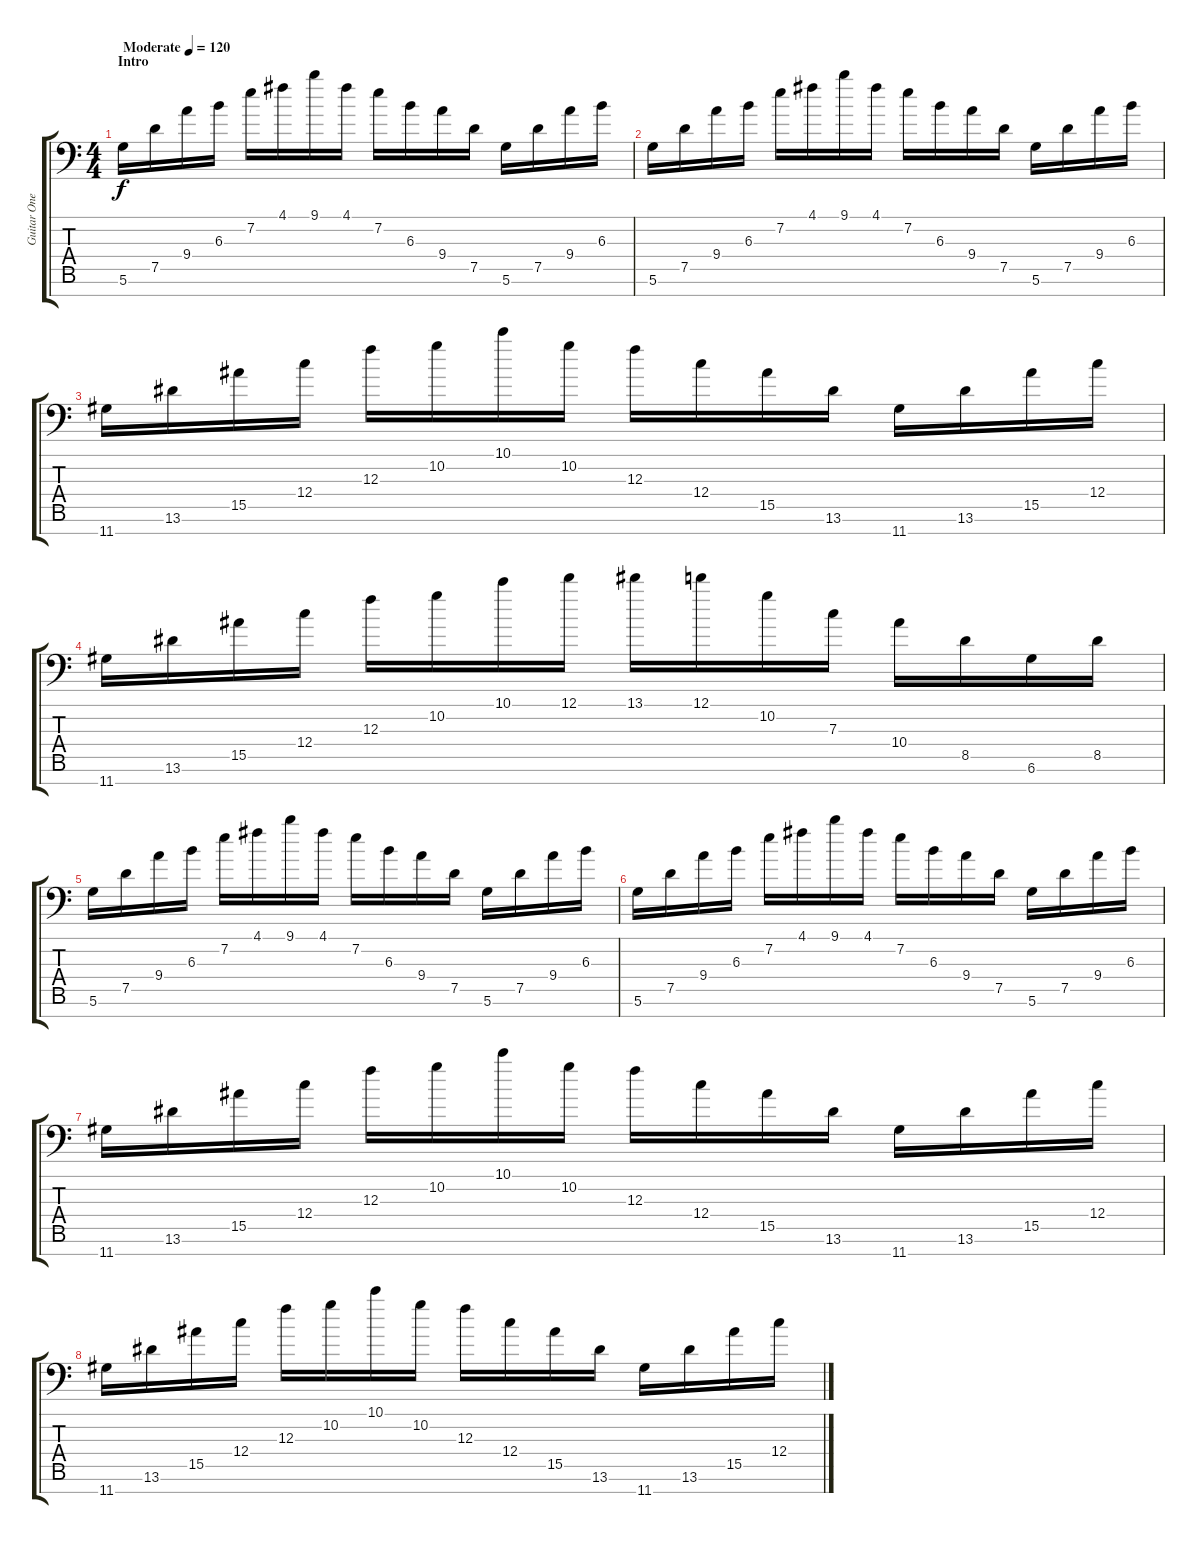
\track ("Guitar One" "Guitar One") {instrument overdrivenguitar}
\staff {score tabs}
\tuning (D4 A3 F3 C3 G2 D2 A1) {hide}
\ts (4 4)
\section ("" "Intro")
\tempo (120 "Moderate")
\clef f4
\ks c
5.6.16{dy f instrument overdrivenguitar} 7.5.16 9.4.16 6.3.16 7.2.16 4.1.16 9.1.16 4.1.16 7.2.16 6.3.16 9.4.16 7.5.16 5.6.16 7.5.16 9.4.16 6.3.16 |
5.6.16 7.5.16 9.4.16 6.3.16 7.2.16 4.1.16 9.1.16 4.1.16 7.2.16 6.3.16 9.4.16 7.5.16 5.6.16 7.5.16 9.4.16 6.3.16 |
11.7.16 13.6.16 15.5.16 12.4.16 12.3.16 10.2.16 10.1.16 10.2.16 12.3.16 12.4.16 15.5.16 13.6.16 11.7.16 13.6.16 15.5.16 12.4.16 |
11.7.16 13.6.16 15.5.16 12.4.16 12.3.16 10.2.16 10.1.16 12.1.16 13.1.16 12.1.16 10.2.16 7.3.16 10.4.16 8.5.16 6.6.16 8.5.16 |
5.6.16 7.5.16 9.4.16 6.3.16 7.2.16 4.1.16 9.1.16 4.1.16 7.2.16 6.3.16 9.4.16 7.5.16 5.6.16 7.5.16 9.4.16 6.3.16 |
5.6.16 7.5.16 9.4.16 6.3.16 7.2.16 4.1.16 9.1.16 4.1.16 7.2.16 6.3.16 9.4.16 7.5.16 5.6.16 7.5.16 9.4.16 6.3.16 |
11.7.16 13.6.16 15.5.16 12.4.16 12.3.16 10.2.16 10.1.16 10.2.16 12.3.16 12.4.16 15.5.16 13.6.16 11.7.16 13.6.16 15.5.16 12.4.16 |
11.7.16 13.6.16 15.5.16 12.4.16 12.3.16 10.2.16 10.1.16 10.2.16 12.3.16 12.4.16 15.5.16 13.6.16 11.7.16 13.6.16 15.5.16 12.4.16
